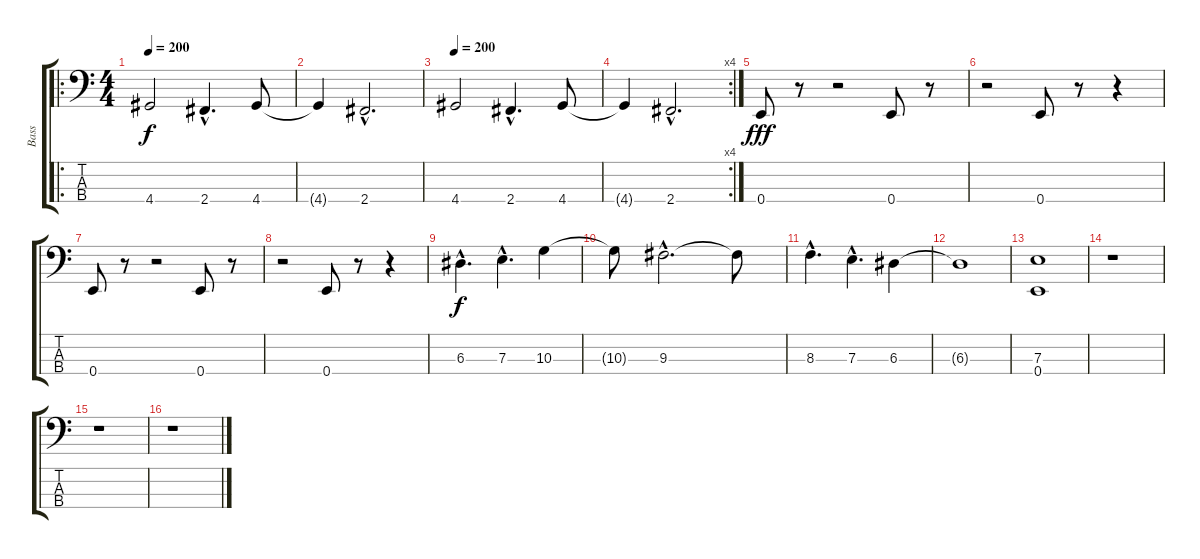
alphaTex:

\track ("Bass" "Bass") {instrument electricbassfinger}
\staff {score tabs}
\tuning (G2 D2 A1 E1) {hide}
\ro
\ts (4 4)
\tempo 200
\clef f4
\ks c
4.4.2{dy f} 2.4{hac}.4{d} 4.4.8 |
4.4{t}.4 2.4{hac}.2{d} |
\tempo 200
4.4.2 2.4{hac}.4{d} 4.4.8 |
\rc 4
4.4{t}.4 2.4{hac}.2{d} |
0.4.8{dy fff} r.8 r.2 0.4.8 r.8 |
r.2 0.4.8 r.8 r.4 |
0.4.8 r.8 r.2 0.4.8 r.8 |
r.2 0.4.8 r.8 r.4 |
6.3{hac}.4{d dy f} 7.3{hac}.4{d} 10.3.4 |
10.3{t}.8 9.3{hac}.2{d} 9.3{t}.8 |
8.3{hac}.4{d} 7.3{hac}.4{d} 6.3.4 |
6.3{t}.1 |
(7.3 0.4).1 |
r.1 |
r.1 |
r.1
